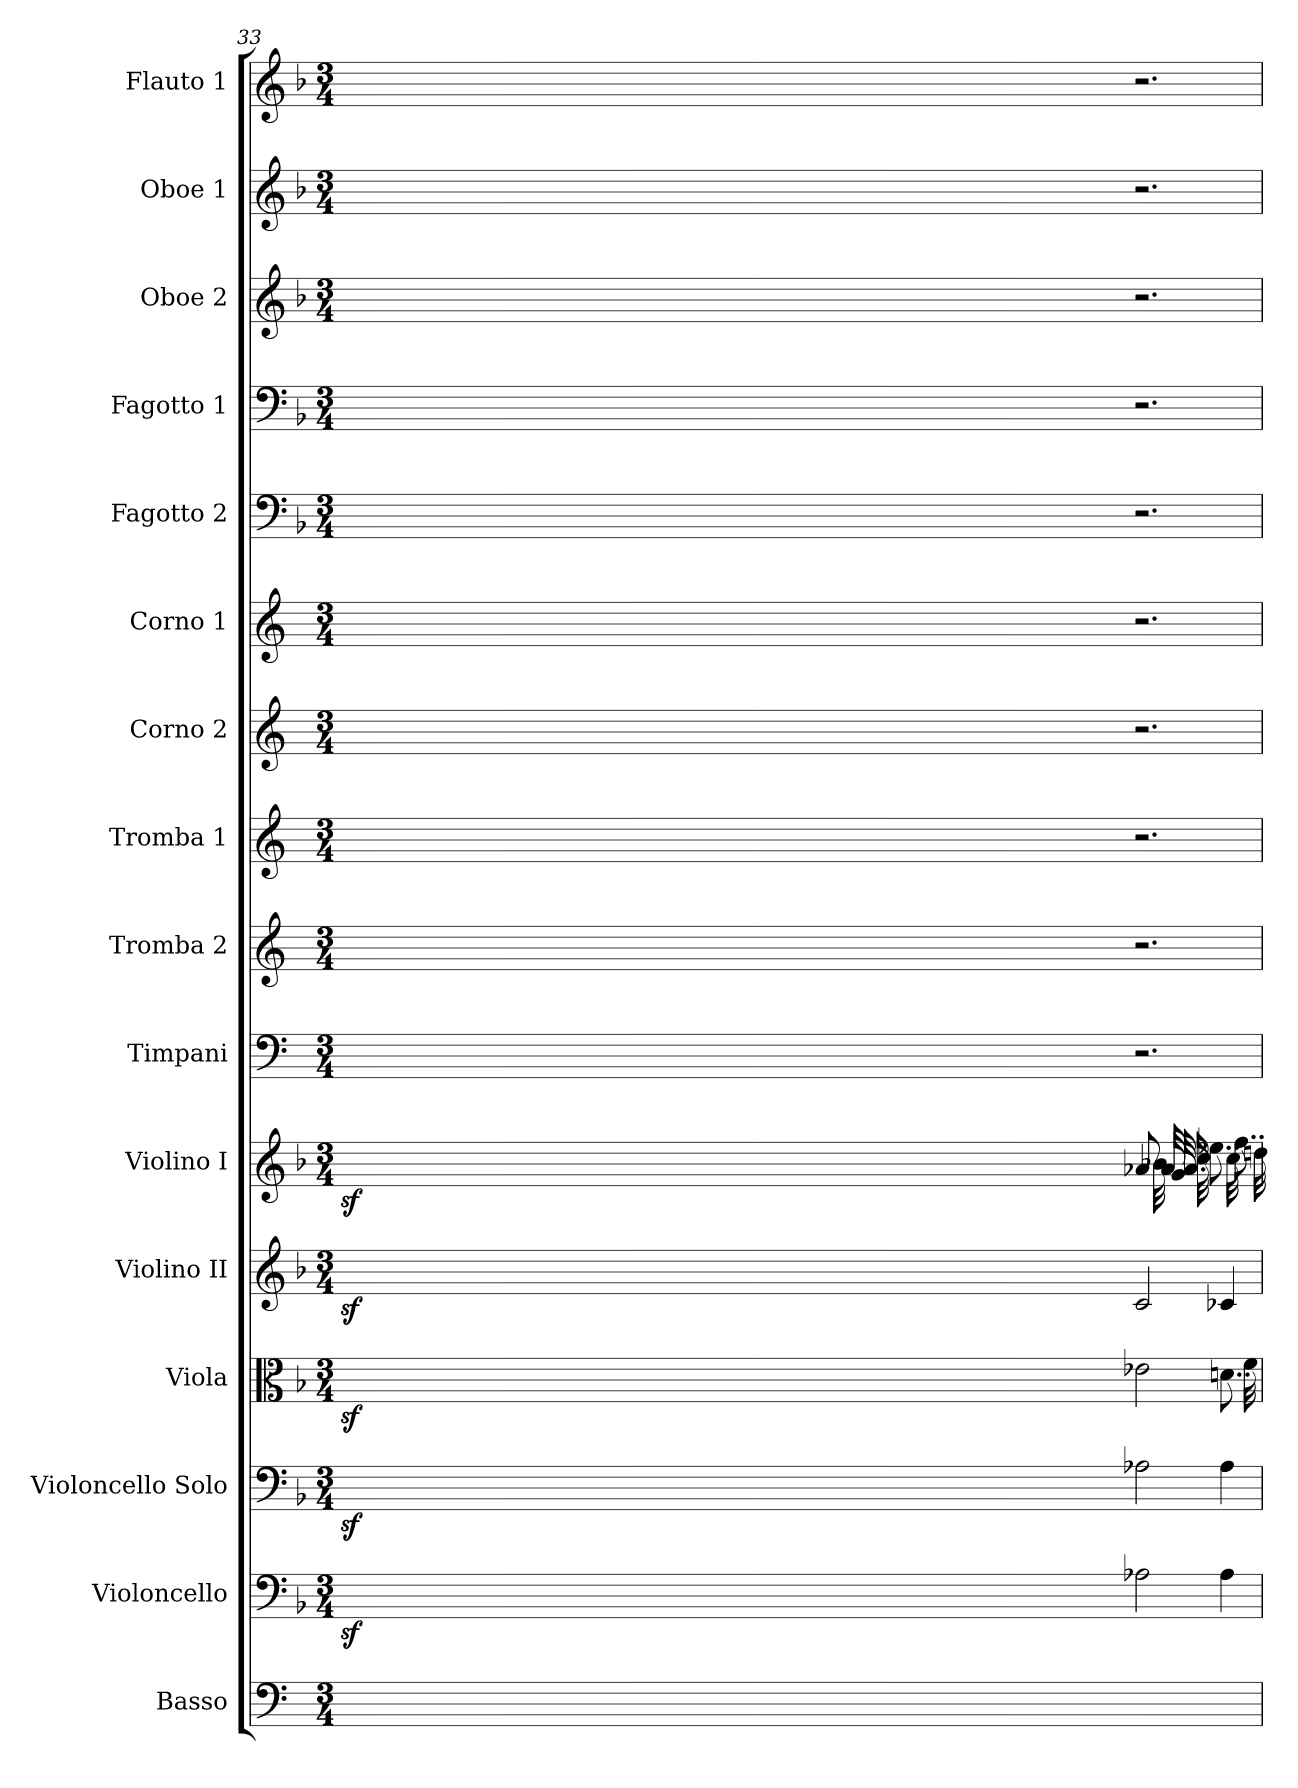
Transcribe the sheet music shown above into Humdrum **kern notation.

**kern	**kern	**dynam	**kern	**dynam	**kern	**dynam	**kern	**dynam	**kern	**dynam	**kern	**kern	**kern	**kern	**kern	**kern	**kern	**kern	**kern	**kern
*part16	*part15	*part15	*part14	*part14	*part13	*part13	*part12	*part12	*part11	*part11	*part10	*part9	*part8	*part7	*part6	*part5	*part4	*part3	*part2	*part1
*staff16	*staff15	*staff15	*staff14	*staff14	*staff13	*staff13	*staff12	*staff12	*staff11	*staff11	*staff10	*staff9	*staff8	*staff7	*staff6	*staff5	*staff4	*staff3	*staff2	*staff1
*I"Basso	*I"Violoncello	*	*I"Violoncello Solo	*	*I"Viola	*	*I"Violino II	*	*I"Violino I	*	*I"Timpani	*I"Tromba 2	*I"Tromba 1	*I"Corno 2	*I"Corno 1	*I"Fagotto 2	*I"Fagotto 1	*I"Oboe 2	*I"Oboe 1	*I"Flauto 1
*	*I'Vc	*	*I'Vc	*	*I'Vla	*	*I'Vln	*	*I'Vln	*	*	*	*	*	*	*	*	*I'Ob	*I'Ob	*I'Fl
*clefF4	*clefF4	*	*clefF4	*	*clefC3	*	*clefG2	*	*clefG2	*	*clefF4	*clefG2	*clefG2	*clefG2	*clefG2	*clefF4	*clefF4	*clefG2	*clefG2	*clefG2
*ITrd7c12	*	*	*	*	*	*	*	*	*	*	*	*ITrd1c2	*ITrd1c2	*ITrd4c7	*ITrd4c7	*	*	*	*	*
*	*k[b-]	*	*k[b-]	*	*k[b-]	*	*k[b-]	*	*k[b-]	*	*	*	*	*	*	*k[b-]	*k[b-]	*k[b-]	*k[b-]	*k[b-]
*M3/4	*M3/4	*	*M3/4	*	*M3/4	*	*M3/4	*	*M3/4	*	*M3/4	*M3/4	*M3/4	*M3/4	*M3/4	*M3/4	*M3/4	*M3/4	*M3/4	*M3/4
=33	=33	=33	=33	=33	=33	=33	=33	=33	=33	=33	=33	=33	=33	=33	=33	=33	=33	=33	=33	=33
1ryy	1ryy	sf	1ryy	sf	1ryy	sf	1ryy	sf	1ryy	sf	1ryy	1ryy	1ryy	1ryy	1ryy	1ryy	1ryy	1ryy	1ryy	1ryy
1ryy	1ryy	.	1ryy	.	1ryy	.	1ryy	.	1ryy	.	1ryy	1ryy	1ryy	1ryy	1ryy	1ryy	1ryy	1ryy	1ryy	1ryy
1ryy	1ryy	.	1ryy	.	1ryy	.	1ryy	.	1ryy	.	1ryy	1ryy	1ryy	1ryy	1ryy	1ryy	1ryy	1ryy	1ryy	1ryy
1ryy	1ryy	.	1ryy	.	1ryy	.	1ryy	.	1ryy	.	1ryy	1ryy	1ryy	1ryy	1ryy	1ryy	1ryy	1ryy	1ryy	1ryy
1ryy	1ryy	.	1ryy	.	1ryy	.	1ryy	.	1ryy	.	1ryy	1ryy	1ryy	1ryy	1ryy	1ryy	1ryy	1ryy	1ryy	1ryy
1ryy	1ryy	.	1ryy	.	1ryy	.	1ryy	.	1ryy	.	1ryy	1ryy	1ryy	1ryy	1ryy	1ryy	1ryy	1ryy	1ryy	1ryy
1ryy	1ryy	.	1ryy	.	1ryy	.	1ryy	.	1ryy	.	1ryy	1ryy	1ryy	1ryy	1ryy	1ryy	1ryy	1ryy	1ryy	1ryy
1ryy	1ryy	.	1ryy	.	1ryy	.	1ryy	.	1ryy	.	1ryy	1ryy	1ryy	1ryy	1ryy	1ryy	1ryy	1ryy	1ryy	1ryy
1ryy	1ryy	.	1ryy	.	1ryy	.	1ryy	.	1ryy	.	1ryy	1ryy	1ryy	1ryy	1ryy	1ryy	1ryy	1ryy	1ryy	1ryy
1ryy	1ryy	.	1ryy	.	1ryy	.	1ryy	.	1ryy	.	1ryy	1ryy	1ryy	1ryy	1ryy	1ryy	1ryy	1ryy	1ryy	1ryy
1ryy	1ryy	.	1ryy	.	1ryy	.	1ryy	.	1ryy	.	1ryy	1ryy	1ryy	1ryy	1ryy	1ryy	1ryy	1ryy	1ryy	1ryy
1ryy	1ryy	.	1ryy	.	1ryy	.	1ryy	.	1ryy	.	1ryy	1ryy	1ryy	1ryy	1ryy	1ryy	1ryy	1ryy	1ryy	1ryy
1ryy	1ryy	.	1ryy	.	1ryy	.	1ryy	.	1ryy	.	1ryy	1ryy	1ryy	1ryy	1ryy	1ryy	1ryy	1ryy	1ryy	1ryy
1ryy	1ryy	.	1ryy	.	1ryy	.	1ryy	.	1ryy	.	1ryy	1ryy	1ryy	1ryy	1ryy	1ryy	1ryy	1ryy	1ryy	1ryy
1ryy	1ryy	.	1ryy	.	1ryy	.	1ryy	.	1ryy	.	1ryy	1ryy	1ryy	1ryy	1ryy	1ryy	1ryy	1ryy	1ryy	1ryy
1ryy	1ryy	.	1ryy	.	1ryy	.	1ryy	.	1ryy	.	1ryy	1ryy	1ryy	1ryy	1ryy	1ryy	1ryy	1ryy	1ryy	1ryy
1ryy	1ryy	.	1ryy	.	1ryy	.	1ryy	.	1ryy	.	1ryy	1ryy	1ryy	1ryy	1ryy	1ryy	1ryy	1ryy	1ryy	1ryy
1ryy	1ryy	.	1ryy	.	1ryy	.	1ryy	.	1ryy	.	1ryy	1ryy	1ryy	1ryy	1ryy	1ryy	1ryy	1ryy	1ryy	1ryy
1ryy	1ryy	.	1ryy	.	1ryy	.	1ryy	.	1ryy	.	1ryy	1ryy	1ryy	1ryy	1ryy	1ryy	1ryy	1ryy	1ryy	1ryy
1ryy	1ryy	.	1ryy	.	1ryy	.	1ryy	.	1ryy	.	1ryy	1ryy	1ryy	1ryy	1ryy	1ryy	1ryy	1ryy	1ryy	1ryy
1ryy	1ryy	.	1ryy	.	1ryy	.	1ryy	.	1ryy	.	1ryy	1ryy	1ryy	1ryy	1ryy	1ryy	1ryy	1ryy	1ryy	1ryy
1ryy	1ryy	.	1ryy	.	1ryy	.	1ryy	.	1ryy	.	1ryy	1ryy	1ryy	1ryy	1ryy	1ryy	1ryy	1ryy	1ryy	1ryy
1ryy	1ryy	.	1ryy	.	1ryy	.	1ryy	.	1ryy	.	1ryy	1ryy	1ryy	1ryy	1ryy	1ryy	1ryy	1ryy	1ryy	1ryy
1ryy	1ryy	.	1ryy	.	1ryy	.	1ryy	.	1ryy	.	1ryy	1ryy	1ryy	1ryy	1ryy	1ryy	1ryy	1ryy	1ryy	1ryy
4ryy	4ryy	.	4ryy	.	4ryy	.	4ryy	.	4ryy	.	4ryy	4ryy	4ryy	4ryy	4ryy	4ryy	4ryy	4ryy	4ryy	4ryy
2.ryy	2A-X	.	2A-X	.	2e-X	.	2c	.	8a-X	.	2.r	2.r	2.r	2.r	2.r	2.r	2.r	2.r	2.r	2.r
.	.	.	.	.	.	.	.	.	32b-X	.	.	.	.	.	.	.	.	.	.	.
.	.	.	.	.	.	.	.	.	32a-	.	.	.	.	.	.	.	.	.	.	.
.	.	.	.	.	.	.	.	.	32g	.	.	.	.	.	.	.	.	.	.	.
.	.	.	.	.	.	.	.	.	16.a-	.	.	.	.	.	.	.	.	.	.	.
.	.	.	.	.	.	.	.	.	32cc	.	.	.	.	.	.	.	.	.	.	.
.	.	.	.	.	.	.	.	.	8..ee-X	.	.	.	.	.	.	.	.	.	.	.
.	4A-	.	4A-	.	8..dn	.	4c-X	.	.	.	.	.	.	.	.	.	.	.	.	.
.	.	.	.	.	.	.	.	.	32cc	.	.	.	.	.	.	.	.	.	.	.
.	.	.	.	.	.	.	.	.	8..ff	.	.	.	.	.	.	.	.	.	.	.
.	.	.	.	.	32f	.	.	.	.	.	.	.	.	.	.	.	.	.	.	.
16.ryy	16.ryy	.	16.ryy	.	16.ryy	.	16.ryy	.	.	.	16.ryy	16.ryy	16.ryy	16.ryy	16.ryy	16.ryy	16.ryy	16.ryy	16.ryy	16.ryy
.	.	.	.	.	.	.	.	.	32ddn	.	.	.	.	.	.	.	.	.	.	.
=	=	=	=	=	=	=	=	=	=	=	=	=	=	=	=	=	=	=	=	=
*-	*-	*-	*-	*-	*-	*-	*-	*-	*-	*-	*-	*-	*-	*-	*-	*-	*-	*-	*-	*-
